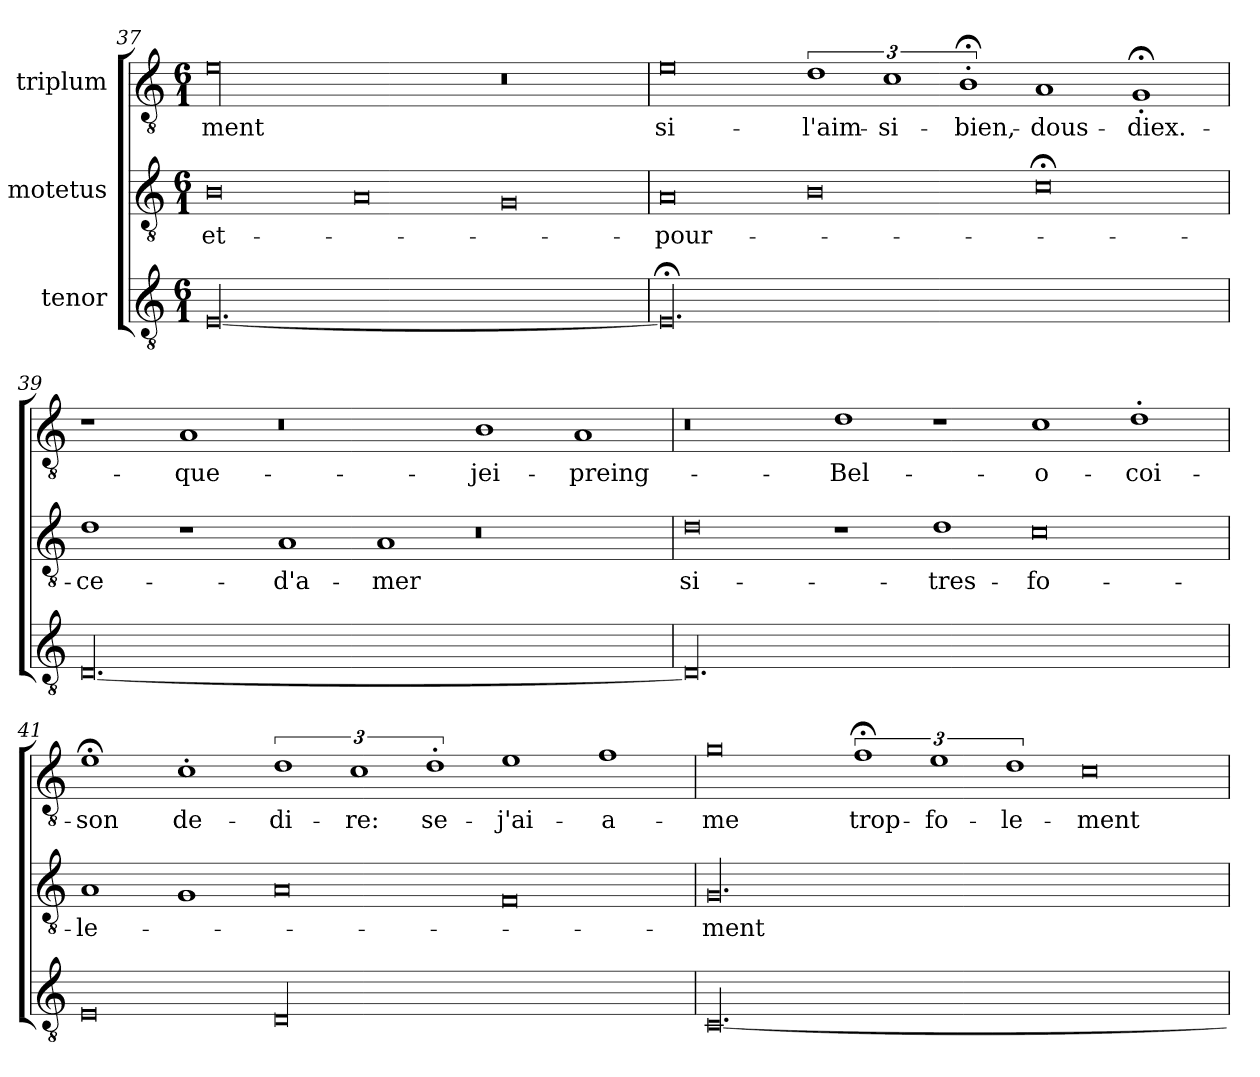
**kern	**kern	**text	**kern	**text
*part3	*part2	*part2	*part1	*part1
*staff3	*staff2	*staff2	*staff1	*staff1
*I"tenor	*I"motetus	*	*I"triplum	*
*clefGv2	*clefGv2	*	*clefGv2	*
*k[]	*k[]	*	*k[]	*
*C:	*C:	*	*C:	*
*M6/1	*M6/1	*	*M6/1	*
=37	=37	=37	=37	=37
[00.E/	0B\	et-	00e\	-ment
.	0A/	.	.	.
.	0G/	.	0r	.
=38	=38	=38	=38	=38
00.E;</]	0A/	pour-	0e\	si-
.	0B\	.	3%2d\	l'aim-
.	.	.	3%2c\	si-
.	.	.	3%2B;<'\	bien,-
.	0c;<\	.	1A/	dous-
.	.	.	1G;<'/	diex.-
=39	=39	=39	=39	=39
[00.D/	1d\	ce-	1r	.
.	1r	.	1A/	que-
.	1A/	d'a-	0r	.
.	1A/	-mer	.	.
.	0r	.	1B\	jei-
.	.	.	1A/	preing-
=40	=40	=40	=40	=40
00.D/]	0d\	si-	0r	.
.	1r	.	1d\	Bel-
.	1d\	tres-	1r	.
.	0c\	fo-	1c\	o-
.	.	.	1d'\	-coi-
=41	=41	=41	=41	=41
0E/	1A/	-le-	1e;<\	-son
.	1G/	.	1c'\	de-
00D/	0A/	.	3%2d\	di-
.	.	.	3%2c\	-re:
.	.	.	3%2d'\	se-
.	0F/	.	1e\	j'ai-
.	.	.	1f\	a-
=42	=42	=42	=42	=42
[00.C/	00.G/	-ment	0g\	-me
.	.	.	3%2f;<\	trop-
.	.	.	3%2e\	fo-
.	.	.	3%2d\	-le-
.	.	.	0c\	-ment
=	=	=	=	=
*-	*-	*-	*-	*-
